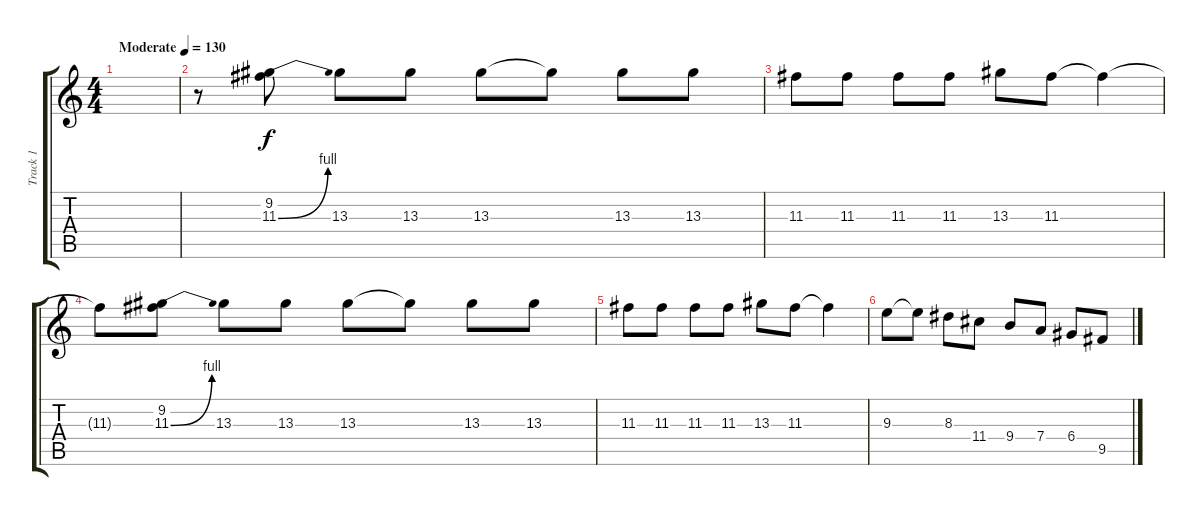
\track ("Track 1" "Track 1") {instrument distortionguitar}
\staff {score tabs}
\tuning (E4 B3 G3 D3 A2 E2) {hide}
\ts (4 4)
\tempo (130 "Moderate")
\clef g2
\ks c
|
r.8 (9.2 11.3{be (bend 0 0 60 4)}).8 13.3.8 13.3.8 13.3.8 13.3{t}.8 13.3.8 13.3.8 |
11.3.8 11.3.8 11.3.8 11.3.8 13.3.8 11.3.8 11.3{t}.4 |
11.3{t}.8 (9.2 11.3{be (bend 0 0 60 4)}).8 13.3.8 13.3.8 13.3.8 13.3{t}.8 13.3.8 13.3.8 |
11.3.8 11.3.8 11.3.8 11.3.8 13.3.8 11.3.8 11.3{t}.4 |
9.3.8 9.3{t}.8 8.3.8 11.4.8 9.4.8 7.4.8 6.4.8 9.5.8
